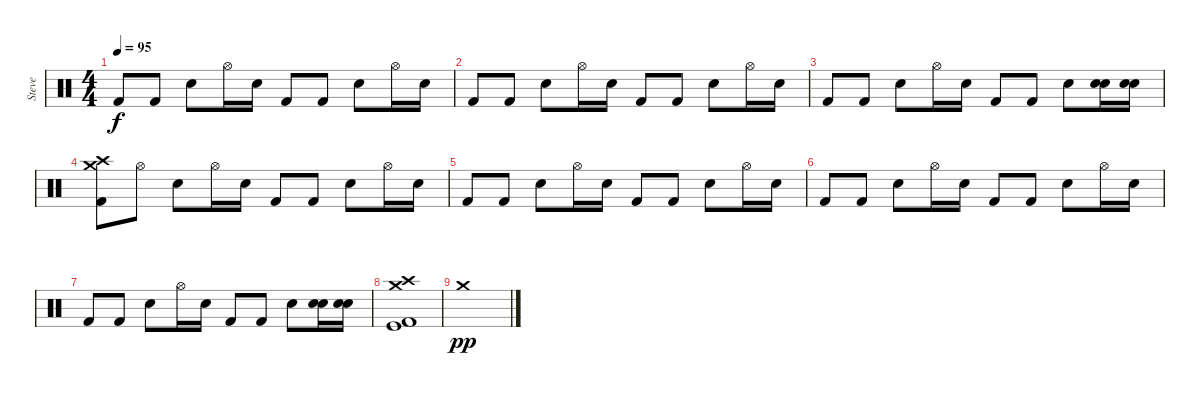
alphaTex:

\track ("Steve" "Steve") {instrument percussion}
\staff {score}
\articulation defaults
\ts (4 4)
\tempo 95
\clef neutral
\ks c "Kick (hit) 2".8{dy f} "Kick (hit) 2".8 "Electric Snare (hit)".8 "Hi-Hat (open)".16 "Electric Snare (hit)".16 "Kick (hit) 2".8 "Kick (hit) 2".8 "Electric Snare (hit)".8 "Hi-Hat (open)".16 "Electric Snare (hit)".16
|
"Kick (hit) 2".8 "Kick (hit) 2".8 "Electric Snare (hit)".8 "Hi-Hat (open)".16 "Electric Snare (hit)".16 "Kick (hit) 2".8 "Kick (hit) 2".8 "Electric Snare (hit)".8 "Hi-Hat (open)".16 "Electric Snare (hit)".16 |
"Kick (hit) 2".8 "Kick (hit) 2".8 "Electric Snare (hit)".8 "Hi-Hat (open)".16 "Electric Snare (hit)".16 "Kick (hit) 2".8 "Kick (hit) 2".8 "Electric Snare (hit)".8 ("Electric Snare (hit)" "Snare (hit) 2").16 ("Electric Snare (hit)" "Snare (hit) 2").16 |
("Crash high (hit)" "Kick (hit) 2" "Crash medium (hit)").8 "Hi-Hat (open)".8 "Electric Snare (hit)".8 "Hi-Hat (open)".16 "Electric Snare (hit)".16 "Kick (hit) 2".8 "Kick (hit) 2".8 "Electric Snare (hit)".8 "Hi-Hat (open)".16 "Electric Snare (hit)".16 |
"Kick (hit) 2".8 "Kick (hit) 2".8 "Electric Snare (hit)".8 "Hi-Hat (open)".16 "Electric Snare (hit)".16 "Kick (hit) 2".8 "Kick (hit) 2".8 "Electric Snare (hit)".8 "Hi-Hat (open)".16 "Electric Snare (hit)".16 |
"Kick (hit) 2".8 "Kick (hit) 2".8 "Electric Snare (hit)".8 "Hi-Hat (open)".16 "Electric Snare (hit)".16 "Kick (hit) 2".8 "Kick (hit) 2".8 "Electric Snare (hit)".8 "Hi-Hat (open)".16 "Electric Snare (hit)".16 |
"Kick (hit) 2".8 "Kick (hit) 2".8 "Electric Snare (hit)".8 "Hi-Hat (open)".16 "Electric Snare (hit)".16 "Kick (hit) 2".8 "Kick (hit) 2".8 "Electric Snare (hit)".8 ("Electric Snare (hit)" "Snare (hit) 2").16 ("Electric Snare (hit)" "Snare (hit) 2").16 |
("Crash high (hit)" "Crash medium (hit)" "Kick (hit)" "Kick (hit) 2").1 |
"Crash medium (hit)".1{dy pp}
